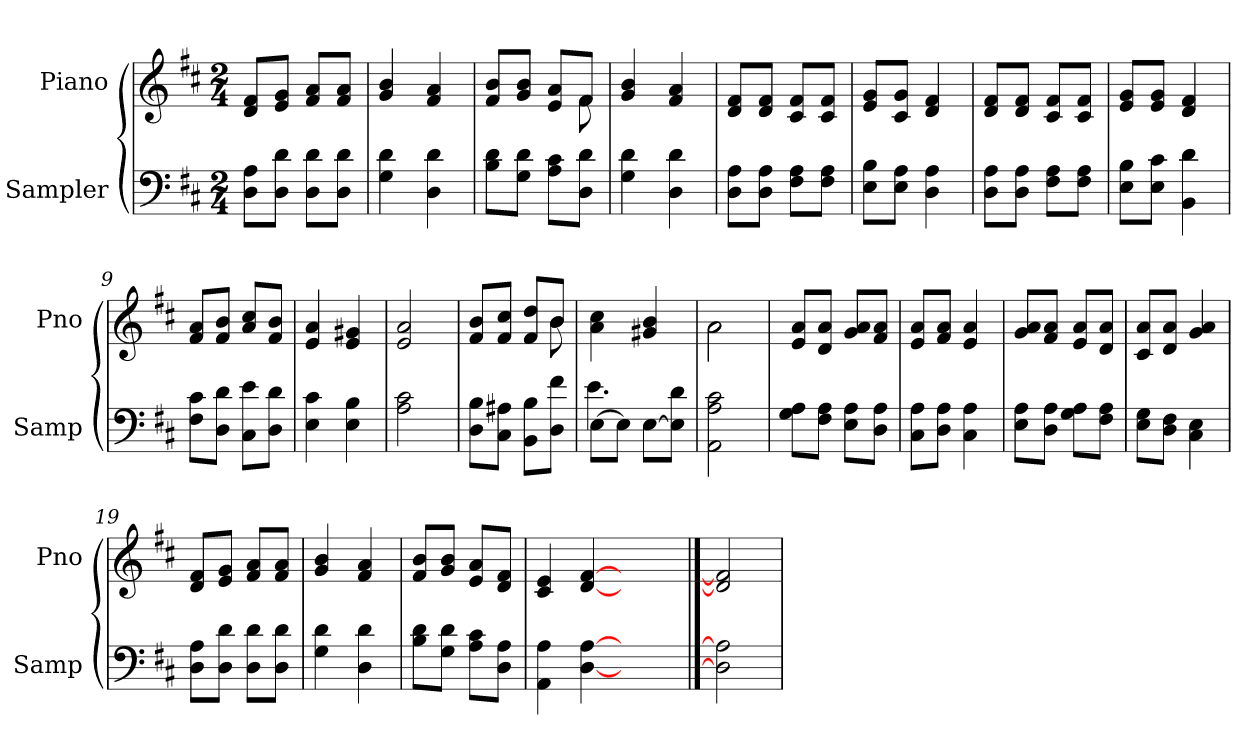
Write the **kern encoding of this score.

**kern	**kern
*part2	*part1
*staff2	*staff1
*I"Sampler	*I"Piano
*I'Samp	*I'Pno
*clefF4	*clefG2
*k[f#c#]	*k[f#c#]
*D:	*D:
*M2/4	*M2/4
=1	=1
8D\ 8A\L	8d/ 8f#/L
8D\ 8d\J	8e/ 8g/J
8D\ 8d\L	8f#/ 8a/L
8D\ 8d\J	8f#/ 8a/J
=2	=2
4G 4d	4g 4b
4D 4d	4f# 4a
=3	=3
*	*^
8B\ 8d\L	8f#/ 8b/L	4.ryy
8G\ 8d\J	8g/ 8b/J	.
8A\ 8c#\L	8e/ 8a/L	.
8D\ 8d\J	8f#/J	8f#
*	*v	*v
=4	=4
4G 4d	4g 4b
4D 4d	4f# 4a
=5	=5
8D\ 8A\L	8d/ 8f#/L
8D\ 8A\J	8d/ 8f#/J
8F#\ 8A\L	8c#/ 8f#/L
8F#\ 8A\J	8c#/ 8f#/J
=6	=6
8E\ 8B\L	8e/ 8g/L
8E\ 8A\J	8c#/ 8g/J
4D 4A	4d 4f#
=7	=7
8D\ 8A\L	8d/ 8f#/L
8D\ 8A\J	8d/ 8f#/J
8F#\ 8A\L	8c#/ 8f#/L
8F#\ 8A\J	8c#/ 8f#/J
=8	=8
8E\ 8B\L	8e/ 8g/L
8E\ 8c#\J	8e/ 8g/J
4BB 4d	4d 4f#
=9	=9
8F#\ 8c#\L	8f#/ 8a/L
8D\ 8d\J	8f#/ 8b/J
8C#\ 8e\L	8a/ 8cc#/L
8D\ 8d\J	8f#/ 8b/J
=10	=10
4E 4c#	4e 4a
4E 4B	4e 4g#X
=11	=11
2A 2c#	2e 2a
=12	=12
*	*^
8D\ 8B\L	8f#/ 8b/L	4.ryy
8C#\ 8A#X\J	8f#/ 8cc#/J	.
8BB\ 8B\L	8f#/ 8dd/L	.
8D\ 8f#\J	8b/J	8b
*	*v	*v
=13	=13
*^	*
[8E\L	4.e	4a 4cc#
8E\J]	.	.
[8E\L	.	4g#X 4b
8E]\ 8d\J	8ryy	.
*v	*v	*
=14	=14
*	*^
2AA 2A 2c#	2a\	2a
*	*v	*v
=15	=15
8G\ 8A\L	8e/ 8a/L
8F#\ 8A\J	8d/ 8a/J
8E\ 8A\L	8g/ 8a/L
8D\ 8A\J	8f#/ 8a/J
=16	=16
8C#\ 8A\L	8e/ 8a/L
8D\ 8A\J	8f#/ 8a/J
4C# 4A	4e 4a
=17	=17
8E\ 8A\L	8g/ 8a/L
8D\ 8A\J	8f#/ 8a/J
8G\ 8A\L	8e/ 8a/L
8F#\ 8A\J	8d/ 8a/J
=18	=18
8E\ 8G\L	8c#/ 8a/L
8D\ 8F#\J	8d/ 8a/J
4C# 4E	4g 4a
=19	=19
8D\ 8A\L	8d/ 8f#/L
8D\ 8d\J	8e/ 8g/J
8D\ 8d\L	8f#/ 8a/L
8D\ 8d\J	8f#/ 8a/J
=20	=20
4G 4d	4g 4b
4D 4d	4f# 4a
=21	=21
8B\ 8d\L	8f#/ 8b/L
8G\ 8d\J	8g/ 8b/J
8A\ 8c#\L	8e/ 8a/L
8D\ 8A\J	8d/ 8f#/J
=22	=22
4AA 4A	4c# 4e
[4D [4A	[4d [4f#
2ryy	2ryy
==23	==23
2D] 2A]	2d] 2f#]
=	=
*-	*-
